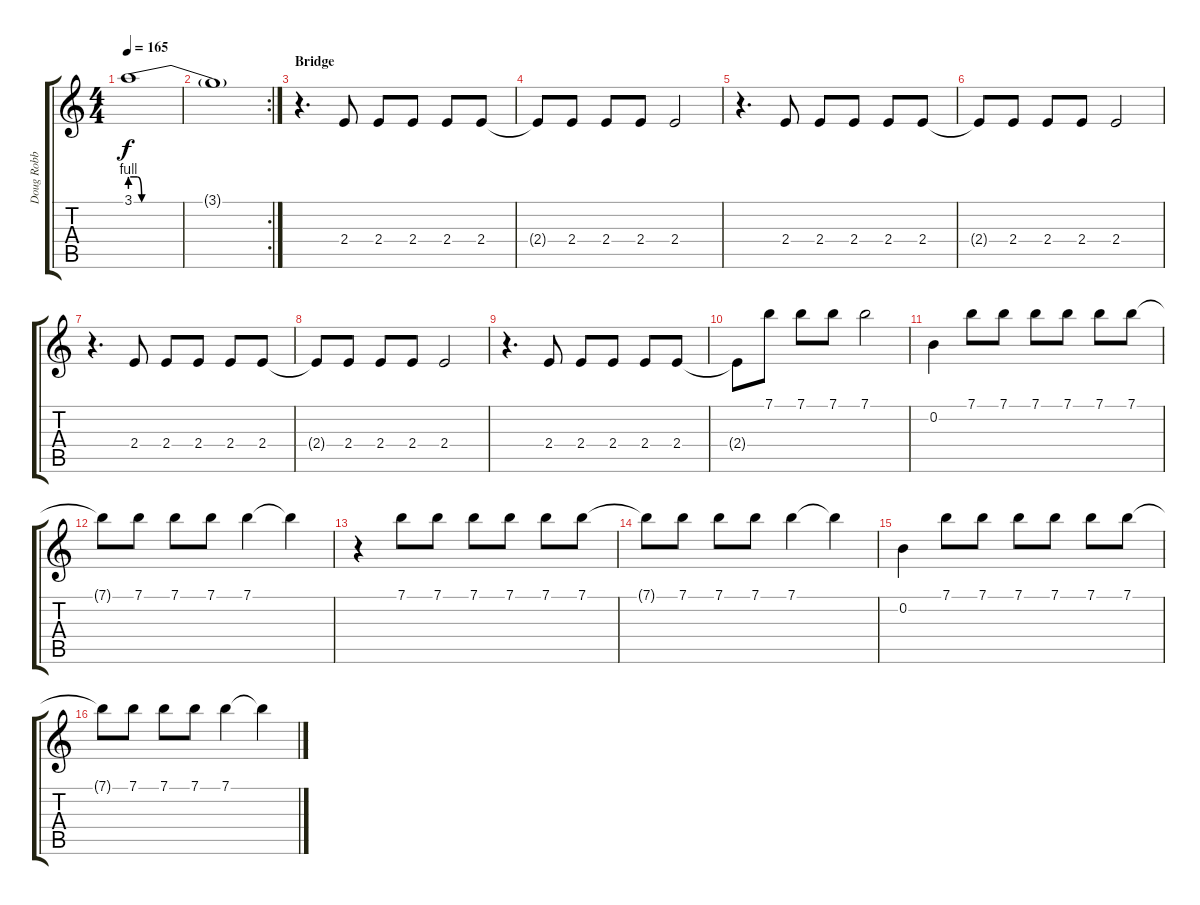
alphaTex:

\track ("Doug Robb" "Doug Robb") {instrument contrabass}
\staff {score tabs}
\tuning (E4 B3 G3 D3 A2 E2) {hide}
\ts (4 4)
\tempo 165
\clef g2
\ks c
3.1{be (custom 0 4 3 4 5 0 10 0 15 0 20 0 40 0 60 0)}.1{dy f} |
\rc 2
3.1{t}.1 |
\section ("" "Bridge")
r.4{d} 2.4.8 2.4.8 2.4.8 2.4.8 2.4.8 |
2.4{t}.8 2.4.8 2.4.8 2.4.8 2.4.2 |
r.4{d} 2.4.8 2.4.8 2.4.8 2.4.8 2.4.8 |
2.4{t}.8 2.4.8 2.4.8 2.4.8 2.4.2 |
r.4{d} 2.4.8 2.4.8 2.4.8 2.4.8 2.4.8 |
2.4{t}.8 2.4.8 2.4.8 2.4.8 2.4.2 |
r.4{d} 2.4.8 2.4.8 2.4.8 2.4.8 2.4.8 |
2.4{t}.8 7.1.8 7.1.8 7.1.8 7.1.2 |
0.2.4 7.1.8 7.1.8 7.1.8 7.1.8 7.1.8 7.1.8 |
7.1{t}.8 7.1.8 7.1.8 7.1.8 7.1.4 7.1{t}.4 |
r.4 7.1.8 7.1.8 7.1.8 7.1.8 7.1.8 7.1.8 |
7.1{t}.8 7.1.8 7.1.8 7.1.8 7.1.4 7.1{t}.4 |
0.2.4 7.1.8 7.1.8 7.1.8 7.1.8 7.1.8 7.1.8 |
7.1{t}.8 7.1.8 7.1.8 7.1.8 7.1.4 7.1{t}.4
